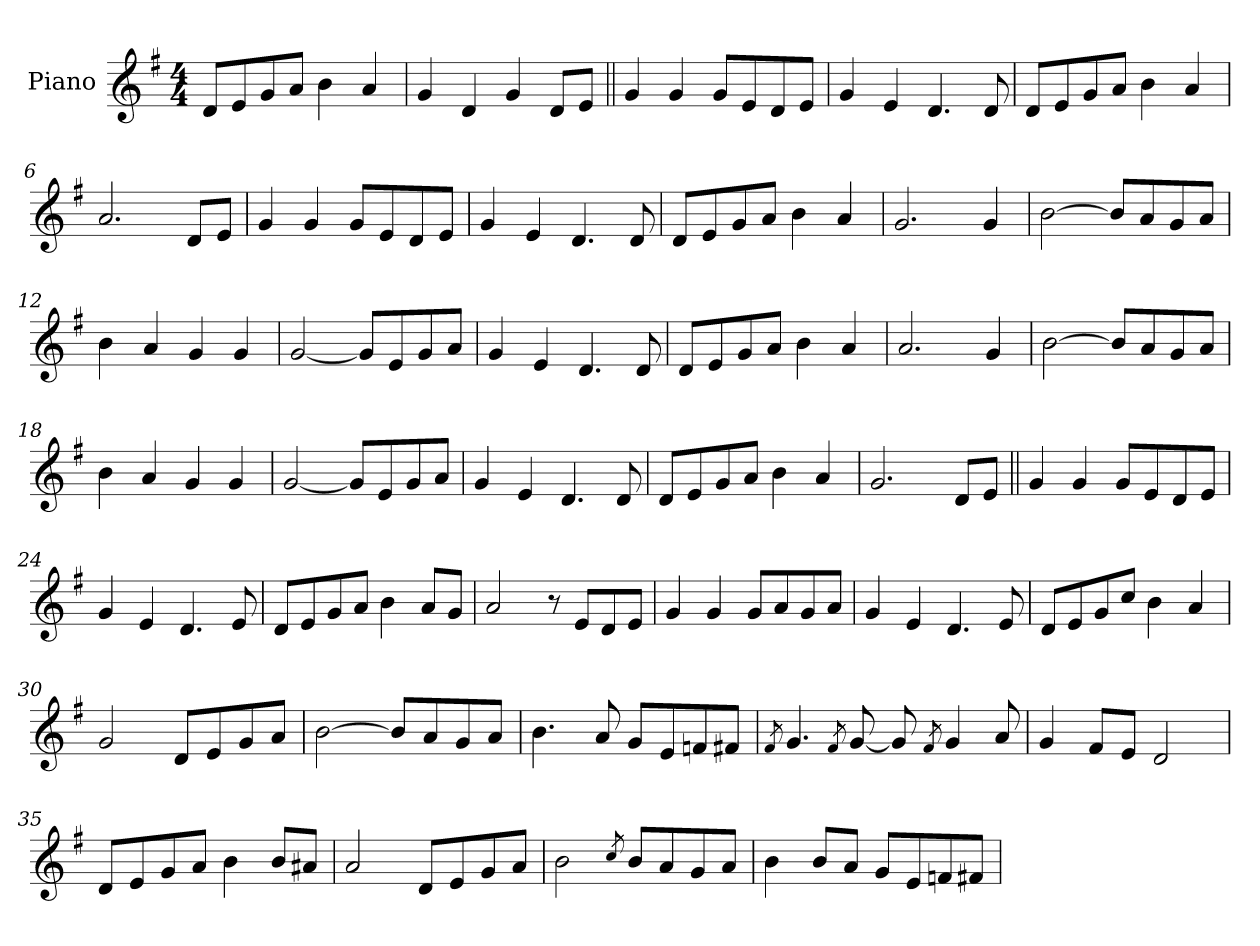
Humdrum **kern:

**kern
*part1
*staff1
*I"Piano
*I'Pno.
*clefG2
*k[f#]
*M4/4
=1
8d!L
8e!
8g!
8a!J
4b!
4a!
=2
4g!
4d!
4g!
8dL
8eJ
=3||
4g
4g
8gL
8e
8d
8eJ
=4
4g
4e
4.d
8d
=5
8dL
8e
8g
8aJ
4b
4a
=6
2.a
8dL
8eJ
=7
4g
4g
8gL
8e
8d
8eJ
=8
4g
4e
4.d
8d
=9
8dL
8e
8g
8aJ
4b
4a
=10
2.g
4g
=11
[2b
8bL]
8a
8g
8aJ
=12
4b
4a
4g
4g
=13
[2g
8gL]
8e
8g
8aJ
=14
4g
4e
4.d
8d
=15
8dL
8e
8g
8aJ
4b
4a
=16
2.a
4g
=17
[2b
8bL]
8a
8g
8aJ
=18
4b
4a
4g
4g
=19
[2g
8gL]
8e
8g
8aJ
=20
4g
4e
4.d
8d
=21
8dL
8e
8g
8aJ
4b
4a
=22
2.g
8dL
8eJ
=23||
4g
4g
8gL
8e
8d
8eJ
=24
4g
4e
4.d
8e
=25
8dL
8e
8g
8aJ
4b
8aL
8gJ
=26
2a
8r
8eL
8d
8eJ
=27
4g
4g
8gL
8a
8g
8aJ
=28
4g
4e
4.d
8e
=29
8dL
8e
8g
8ccJ
4b
4a
=30
2g
8dL
8e
8g
8aJ
=31
[2b
8bL]
8a
8g
8aJ
=32
4.b
8a
8gL
8e
8fn
8f#XJ
=33
8qf#
4.g
8qf#
[8g
8g]
8qf#
4g
8a
=34
4g
8f#L
8eJ
2d
=35
8dL
8e
8g
8aJ
4b
8bL
8a#XJ
=36
2a
8dL
8e
8g
8aJ
=37
2b
8qcc
8bL
8a
8g
8aJ
=38
4b
8bL
8aJ
8gL
8e
8fn
8f#XJ
=
*-
